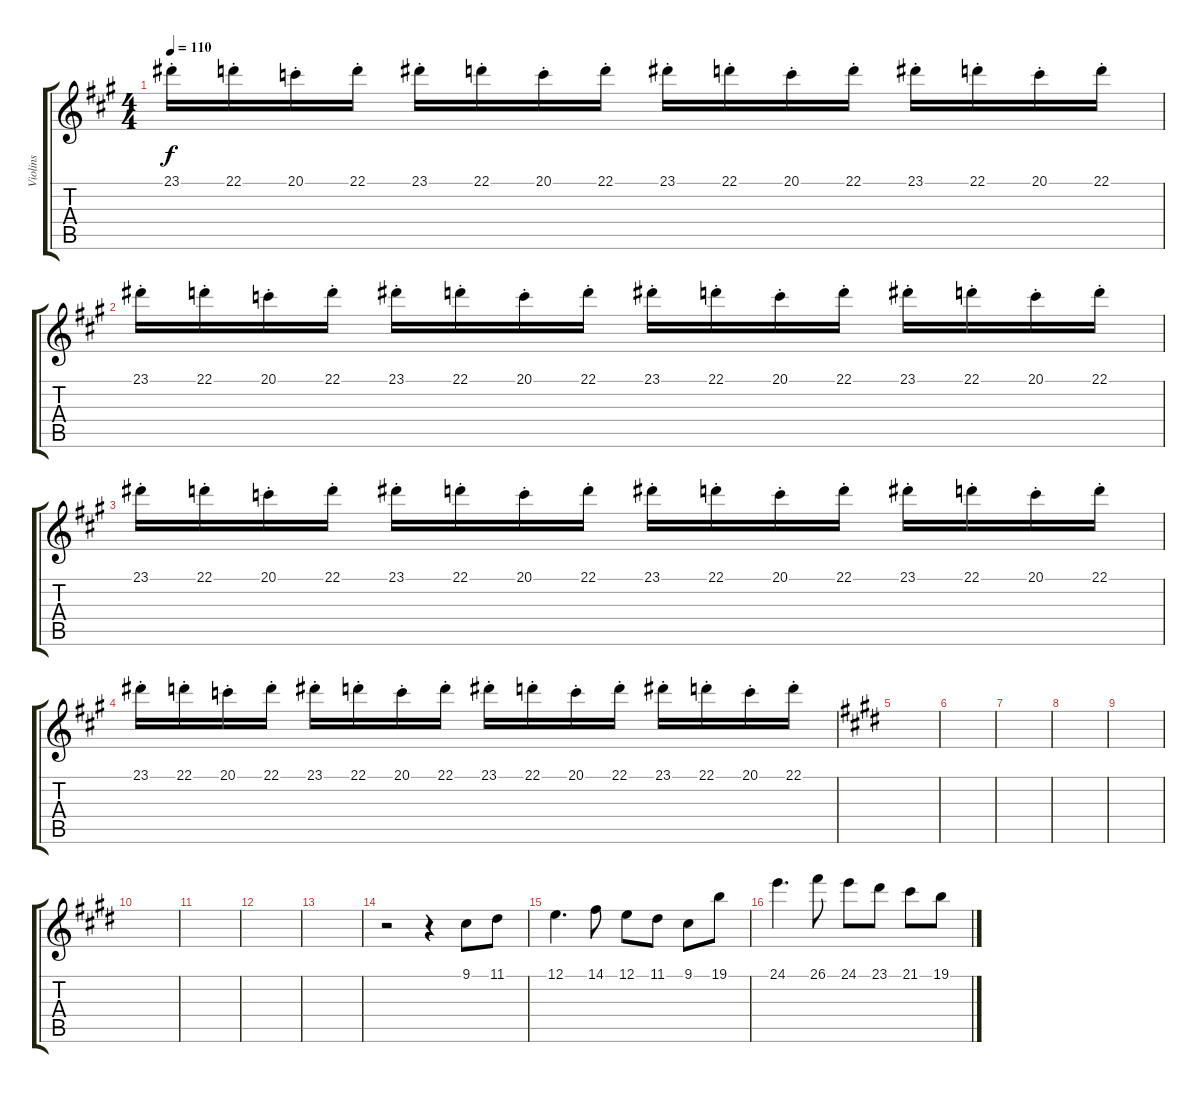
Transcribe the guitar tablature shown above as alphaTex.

\track ("Violins" "Violins") {instrument stringensemble1}
\staff {score tabs}
\tuning (E4 B3 G3 D3 A2 E2) {hide}
\ts (4 4)
\tempo 110
\clef g2
\ks f#minor
23.1{st}.16{dy f} 22.1{st}.16 20.1{st}.16 22.1{st}.16 23.1{st}.16 22.1{st}.16 20.1{st}.16 22.1{st}.16 23.1{st}.16 22.1{st}.16 20.1{st}.16 22.1{st}.16 23.1{st}.16 22.1{st}.16 20.1{st}.16 22.1{st}.16 |
23.1{st}.16 22.1{st}.16 20.1{st}.16 22.1{st}.16 23.1{st}.16 22.1{st}.16 20.1{st}.16 22.1{st}.16 23.1{st}.16 22.1{st}.16 20.1{st}.16 22.1{st}.16 23.1{st}.16 22.1{st}.16 20.1{st}.16 22.1{st}.16 |
23.1{st}.16 22.1{st}.16 20.1{st}.16 22.1{st}.16 23.1{st}.16 22.1{st}.16 20.1{st}.16 22.1{st}.16 23.1{st}.16 22.1{st}.16 20.1{st}.16 22.1{st}.16 23.1{st}.16 22.1{st}.16 20.1{st}.16 22.1{st}.16 |
23.1{st}.16 22.1{st}.16 20.1{st}.16 22.1{st}.16 23.1{st}.16 22.1{st}.16 20.1{st}.16 22.1{st}.16 23.1{st}.16 22.1{st}.16 20.1{st}.16 22.1{st}.16 23.1{st}.16 22.1{st}.16 20.1{st}.16 22.1{st}.16 |
\ks e
|
|
|
|
|
|
|
|
|
r.2 r.4 9.1.8 11.1.8 |
12.1.4{d} 14.1.8 12.1.8 11.1.8 9.1.8 19.1.8 |
24.1.4{d} 26.1.8 24.1.8 23.1.8 21.1.8 19.1.8
